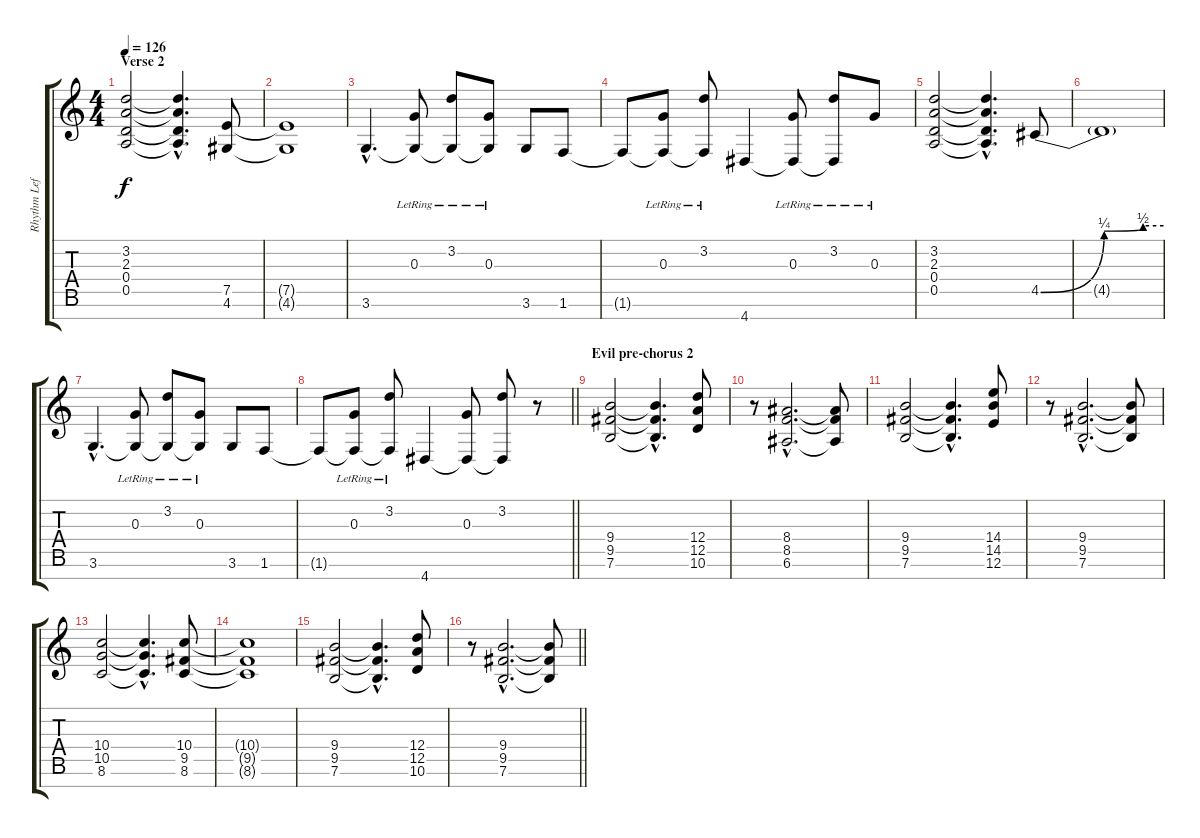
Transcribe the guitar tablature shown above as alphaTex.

\track ("Rhythm Left" "Rhythm Lef") {instrument distortionguitar}
\staff {score tabs}
\tuning (E4 B3 G3 D3 A2 E2 B1) {hide}
\ts (4 4)
\section ("" "Verse 2")
\tempo 126
\clef g2
\ks c
(3.2 2.3 0.4 0.5).2{dy f} (3.2{hac t} 2.3{hac t} 0.4{hac t} 0.5{hac t}).4{d} (7.5 4.6).8 |
(7.5{t} 4.6{t}).1 |
3.6{hac}.4{d} (0.3{lr} 3.6{t}).8 (3.2{lr} 3.6{t}).8 (0.3{lr} 3.6{t}).8 3.6.8 1.6.8 |
1.6{t}.8 (0.3{lr} 1.6{t}).8 (3.2{lr} 1.6{t}).8 4.7.4 (0.3{lr} 4.7{t}).8 (3.2{lr} 4.7{t}).8 0.3{lr}.8 |
(3.2 2.3 0.4 0.5).2 (3.2{hac t} 2.3{hac t} 0.4{hac t} 0.5{hac t}).4{d} 4.5{be (custom 0 0 31 1 50 2 60 2)}.8 |
4.5{t}.1 |
3.6{hac}.4{d} (0.3{lr} 3.6{t}).8 (3.2{lr} 3.6{t}).8 (0.3{lr} 3.6{t}).8 3.6.8 1.6.8 |
\barLineRight lightlight
1.6{t}.8 (0.3{lr} 1.6{t}).8 (3.2{lr} 1.6{t}).8 4.7.4 (0.3 4.7{t}).8 (3.2 4.7{t}).8 r.8 |
\section ("" "Evil pre-chorus 2")
(9.4 9.5 7.6).2 (9.4{hac t} 9.5{hac t} 7.6{hac t}).4{d} (12.4 12.5 10.6).8 |
r.8 (8.4{hac} 8.5{hac} 6.6{hac}).2{d} (8.4{t} 8.5{t} 6.6{t}).8 |
(9.4 9.5 7.6).2 (9.4{hac t} 9.5{hac t} 7.6{hac t}).4{d} (14.4 14.5 12.6).8 |
r.8 (9.4{hac} 9.5{hac} 7.6{hac}).2{d} (9.4{t} 9.5{t} 7.6{t}).8 |
(10.4 10.5 8.6).2 (10.4{hac t} 10.5{hac t} 8.6{hac t}).4{d} (10.4 9.5 8.6).8 |
(10.4{t} 9.5{t} 8.6{t}).1 |
(9.4 9.5 7.6).2 (9.4{hac t} 9.5{hac t} 7.6{hac t}).4{d} (12.4 12.5 10.6).8 |
\barLineRight lightlight
r.8 (9.4{hac} 9.5{hac} 7.6{hac}).2{d} (9.4{t} 9.5{t} 7.6{t}).8
